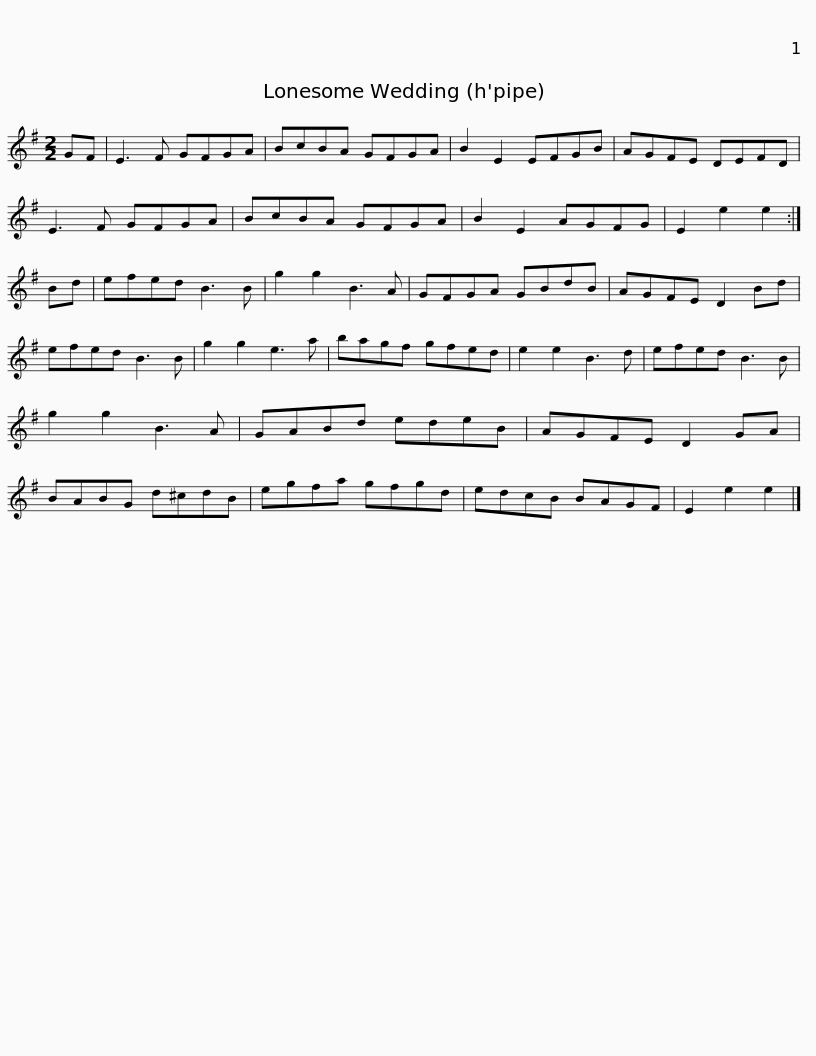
X:1
L:1/8
M:2/2
I:linebreak $
K:Emin
V:1 treble
V:1
 GF | E3 F GFGA | BcBA GFGA | B2 E2 EFGB | AGFE DEFD | %5
 E3 F GFGA |$ BcBA GFGA | B2 E2 AGFG | E2 e2 e2 :| Bd | %10
 efed B3 B | g2 g2 B3 A | GFGA GBdB |$ AGFE D2 Bd | efed B3 B | %15
 g2 g2 e3 a | bagf gfed | e2 e2 B3 d | efed B3 B | g2 g2 B3 A |$ %20
 GABd edeB | AGFE D2 GA | BABG d^cdB | egfa gfgd | edcB BAGF | %25
 E2 e2 e2 |] %26
